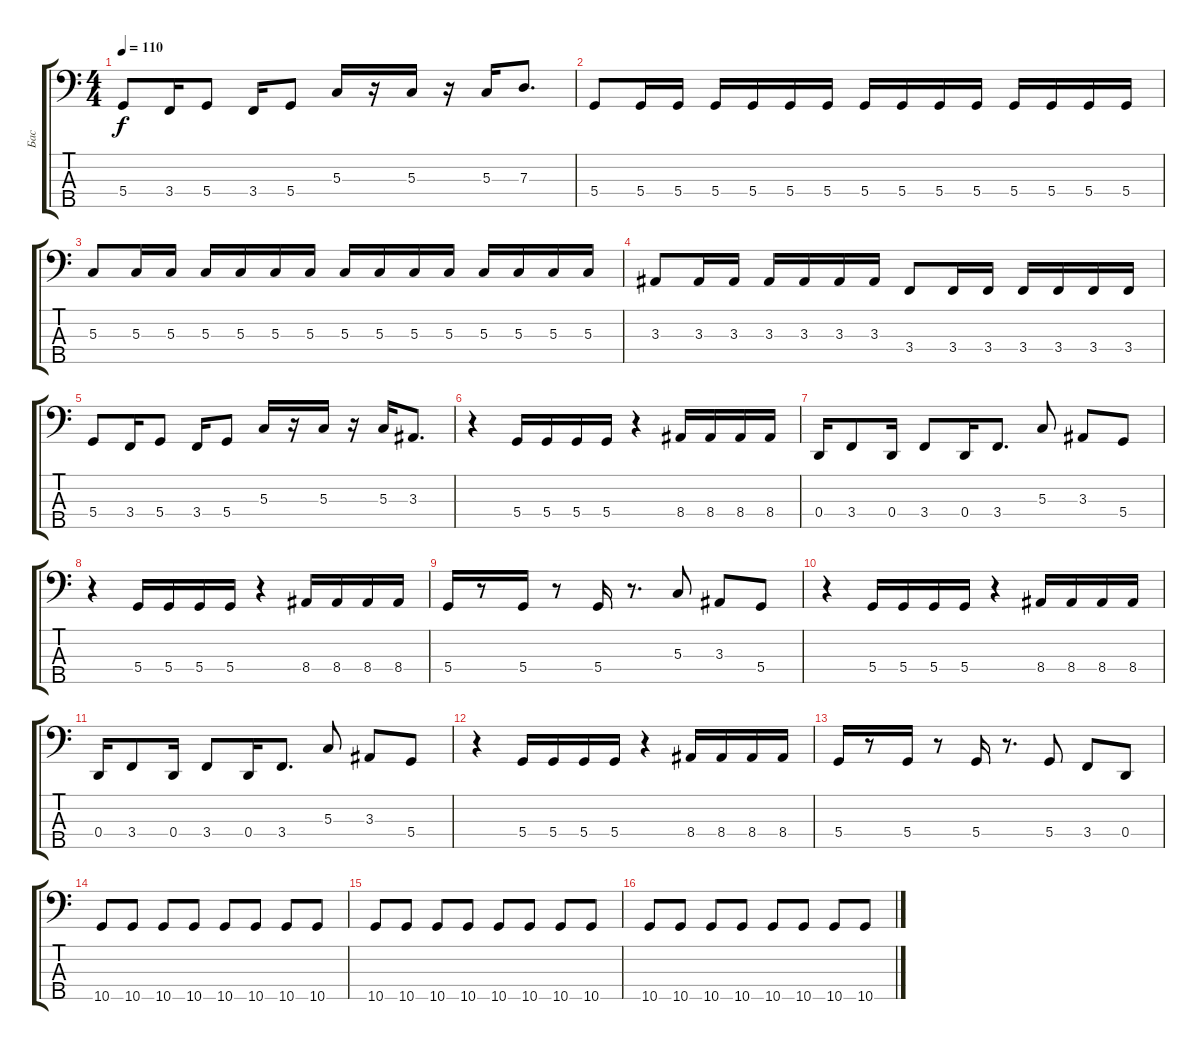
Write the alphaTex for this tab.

\track ("Бас" "Бас") {instrument electricbassfinger}
\staff {score tabs}
\tuning (F2 C2 G1 D1 A0) {hide}
\ts (4 4)
\tempo 110
\clef f4
\ks c
5.4.8{dy f} 3.4.16 5.4.8 3.4.16 5.4.8 5.3.16 r.16 5.3.16 r.16 5.3.16 7.3.8{d} |
5.4.8 5.4.16 5.4.16 5.4.16 5.4.16 5.4.16 5.4.16 5.4.16 5.4.16 5.4.16 5.4.16 5.4.16 5.4.16 5.4.16 5.4.16 |
5.3.8 5.3.16 5.3.16 5.3.16 5.3.16 5.3.16 5.3.16 5.3.16 5.3.16 5.3.16 5.3.16 5.3.16 5.3.16 5.3.16 5.3.16 |
3.3.8 3.3.16 3.3.16 3.3.16 3.3.16 3.3.16 3.3.16 3.4.8 3.4.16 3.4.16 3.4.16 3.4.16 3.4.16 3.4.16 |
5.4.8 3.4.16 5.4.8 3.4.16 5.4.8 5.3.16 r.16 5.3.16 r.16 5.3.16 3.3.8{d} |
r.4 5.4.16 5.4.16 5.4.16 5.4.16 r.4 8.4.16 8.4.16 8.4.16 8.4.16 |
0.4.16 3.4.8 0.4.16 3.4.8 0.4.16 3.4.8{d} 5.3.8 3.3.8 5.4.8 |
r.4 5.4.16 5.4.16 5.4.16 5.4.16 r.4 8.4.16 8.4.16 8.4.16 8.4.16 |
5.4.16 r.8 5.4.16 r.8 5.4.16 r.8{d} 5.3.8 3.3.8 5.4.8 |
r.4 5.4.16 5.4.16 5.4.16 5.4.16 r.4 8.4.16 8.4.16 8.4.16 8.4.16 |
0.4.16 3.4.8 0.4.16 3.4.8 0.4.16 3.4.8{d} 5.3.8 3.3.8 5.4.8 |
r.4 5.4.16 5.4.16 5.4.16 5.4.16 r.4 8.4.16 8.4.16 8.4.16 8.4.16 |
5.4.16 r.8 5.4.16 r.8 5.4.16 r.8{d} 5.4.8 3.4.8 0.4.8 |
10.5.8 10.5.8 10.5.8 10.5.8 10.5.8 10.5.8 10.5.8 10.5.8 |
10.5.8 10.5.8 10.5.8 10.5.8 10.5.8 10.5.8 10.5.8 10.5.8 |
10.5.8 10.5.8 10.5.8 10.5.8 10.5.8 10.5.8 10.5.8 10.5.8
